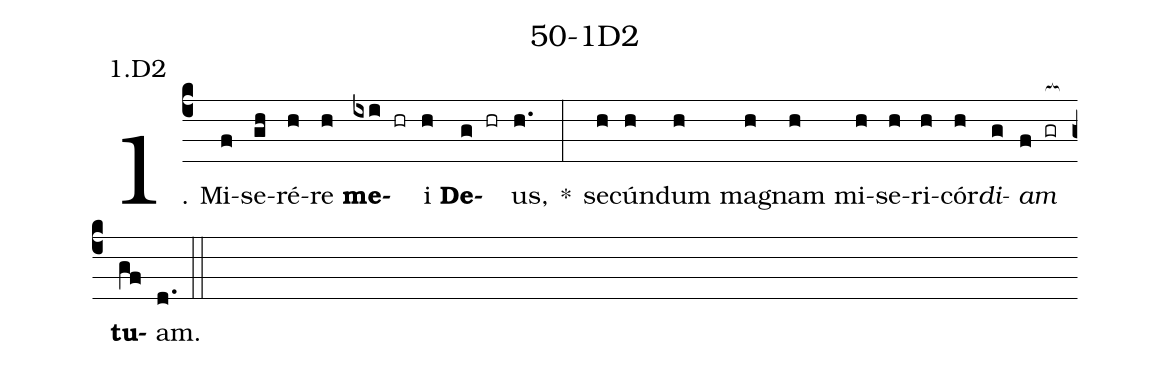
name: 50-1D2;
annotation: 1.D2;
%%
(c4)1. Mi(f)se(gh)ré(h)re(h) <b>me</b>(ixi hr)i(h) <b>De</b>(g hr)us,(h.) *(:) se(h)cún(h)dum(h) ma(h)gnam(h) mi(h)se(h)ri(h)cór(h)<i>di</i>(g)<i>am</i>(f gr[ocb:1{]) <b>tu</b>(gf[ocb:0}])am.(d.) (::)
